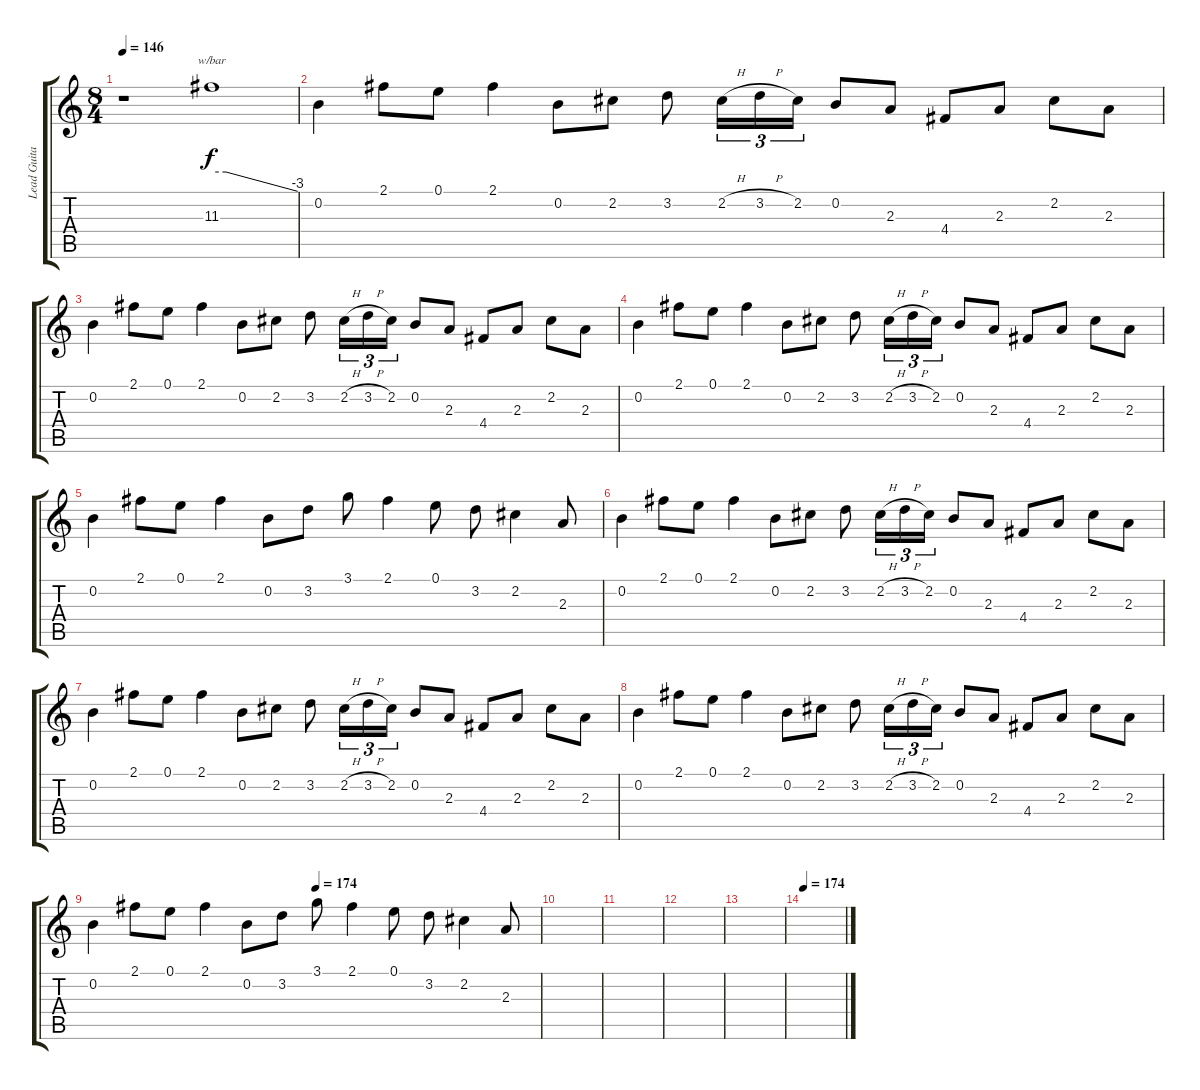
\track ("Lead Guitar" "Lead Guita") {instrument distortionguitar}
\staff {score tabs}
\tuning (E4 B3 G3 D3 A2 E2) {hide}
\ts (8 4)
\tempo 146
\clef g2
\ks c
r.1{dy f instrument distortionguitar} 11.3.1{tbe (custom default 0 0 10 0 60 -12)} |
0.2.4 2.1.8 0.1.8 2.1.4 0.2.8 2.2.8 3.2.8 2.2{h}.16{tu (3 2)} 3.2{h}.16{tu (3 2)} 2.2.16{tu (3 2)} 0.2.8 2.3.8 4.4.8 2.3.8 2.2.8 2.3.8 |
0.2.4 2.1.8 0.1.8 2.1.4 0.2.8 2.2.8 3.2.8 2.2{h}.16{tu (3 2)} 3.2{h}.16{tu (3 2)} 2.2.16{tu (3 2)} 0.2.8 2.3.8 4.4.8 2.3.8 2.2.8 2.3.8 |
0.2.4 2.1.8 0.1.8 2.1.4 0.2.8 2.2.8 3.2.8 2.2{h}.16{tu (3 2)} 3.2{h}.16{tu (3 2)} 2.2.16{tu (3 2)} 0.2.8 2.3.8 4.4.8 2.3.8 2.2.8 2.3.8 |
0.2.4 2.1.8 0.1.8 2.1.4 0.2.8 3.2.8 3.1.8 2.1.4 0.1.8 3.2.8 2.2.4 2.3.8 |
0.2.4 2.1.8 0.1.8 2.1.4 0.2.8 2.2.8 3.2.8 2.2{h}.16{tu (3 2)} 3.2{h}.16{tu (3 2)} 2.2.16{tu (3 2)} 0.2.8 2.3.8 4.4.8 2.3.8 2.2.8 2.3.8 |
0.2.4 2.1.8 0.1.8 2.1.4 0.2.8 2.2.8 3.2.8 2.2{h}.16{tu (3 2)} 3.2{h}.16{tu (3 2)} 2.2.16{tu (3 2)} 0.2.8 2.3.8 4.4.8 2.3.8 2.2.8 2.3.8 |
0.2.4 2.1.8 0.1.8 2.1.4 0.2.8 2.2.8 3.2.8 2.2{h}.16{tu (3 2)} 3.2{h}.16{tu (3 2)} 2.2.16{tu (3 2)} 0.2.8 2.3.8 4.4.8 2.3.8 2.2.8 2.3.8 |
\tempo (174 0.5)
0.2.4 2.1.8 0.1.8 2.1.4 0.2.8 3.2.8 3.1.8 2.1.4 0.1.8 3.2.8 2.2.4 2.3.8 |
|
|
|
|
\tempo 174
